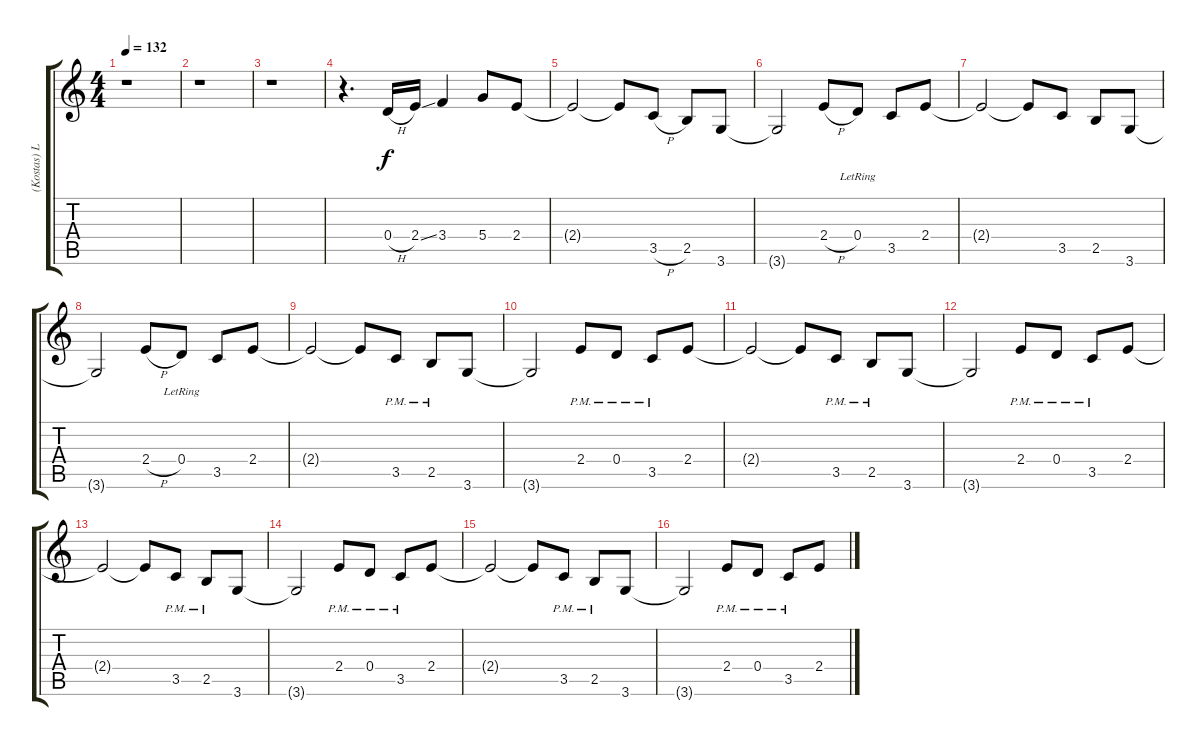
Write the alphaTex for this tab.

\track ("(Kostas) Lead Guitar" "(Kostas) L") {instrument overdrivenguitar}
\staff {score tabs}
\tuning (E4 B3 G3 D3 A2 E2) {hide}
\ts (4 4)
\tempo 132
\clef g2
\ks c
r.1{dy f instrument overdrivenguitar} |
r.1 |
r.1 |
r.4{d} 0.4{h}.16 2.4{ss}.16 3.4.4 5.4.8 2.4.8 |
2.4{t}.2 2.4{t}.8 3.5{h}.8 2.5.8 3.6.8 |
3.6{t}.2 2.4{h}.8 0.4{lr}.8 3.5.8 2.4.8 |
2.4{t}.2 2.4{t}.8 3.5.8 2.5.8 3.6.8 |
3.6{t}.2 2.4{h}.8 0.4{lr}.8 3.5.8 2.4.8 |
2.4{t}.2 2.4{t}.8 3.5{pm}.8 2.5{pm}.8 3.6.8 |
3.6{t}.2 2.4{pm}.8 0.4{pm}.8 3.5{pm}.8 2.4.8 |
2.4{t}.2 2.4{t}.8 3.5{pm}.8 2.5{pm}.8 3.6.8 |
3.6{t}.2 2.4{pm}.8 0.4{pm}.8 3.5{pm}.8 2.4.8 |
2.4{t}.2 2.4{t}.8 3.5{pm}.8 2.5{pm}.8 3.6.8 |
3.6{t}.2 2.4{pm}.8 0.4{pm}.8 3.5{pm}.8 2.4.8 |
2.4{t}.2 2.4{t}.8 3.5{pm}.8 2.5{pm}.8 3.6.8 |
3.6{t}.2 2.4{pm}.8 0.4{pm}.8 3.5{pm}.8 2.4.8
